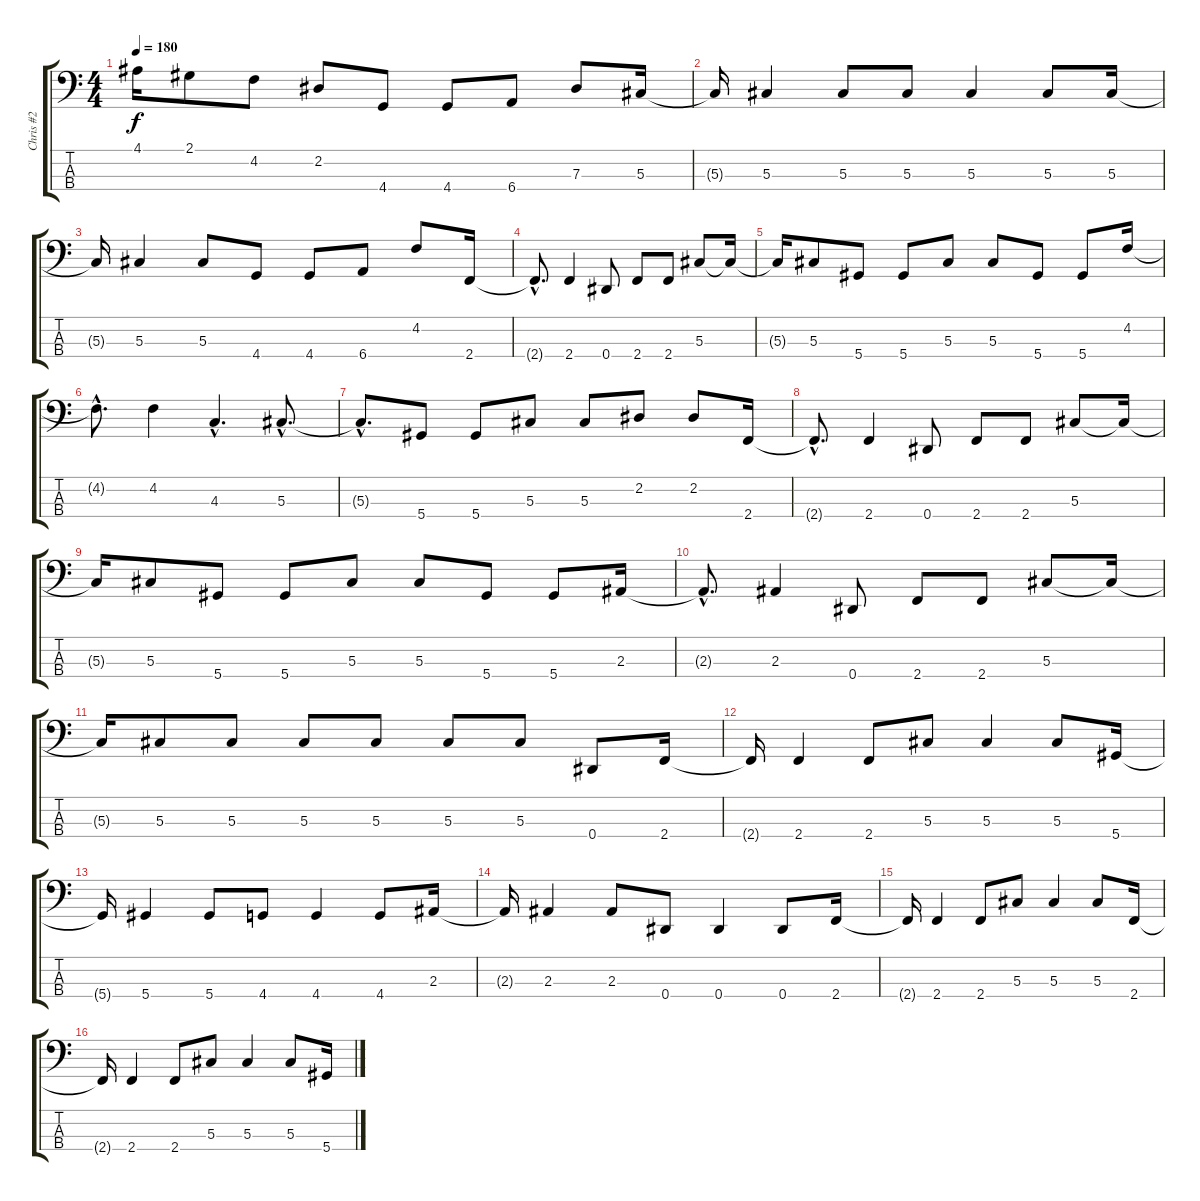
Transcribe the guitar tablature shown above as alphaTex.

\track ("Chris #2" "Chris #2") {instrument electricbasspick}
\staff {score tabs}
\tuning (Gb2 Db2 Ab1 Eb1) {hide}
\ts (4 4)
\tempo 180
\clef f4
\ks c
4.1{t}.16{dy f} 2.1.8 4.2.8 2.2.8 4.4.8 4.4.8 6.4.8 7.3.8 5.3.16 |
5.3{t}.16 5.3.4 5.3.8 5.3.8 5.3.4 5.3.8 5.3.16 |
5.3{t}.16 5.3.4 5.3.8 4.4.8 4.4.8 6.4.8 4.2.8 2.4.16 |
2.4{hac t}.8{d} 2.4.4 0.4.8 2.4.8 2.4.8 5.3.8 5.3{t}.16 |
5.3{t}.16 5.3.8 5.4.8 5.4.8 5.3.8 5.3.8 5.4.8 5.4.8 4.2.16 |
4.2{hac t}.8{d} 4.2.4 4.3{hac}.4{d} 5.3{hac}.8{d} |
5.3{hac t}.8{d} 5.4.8 5.4.8 5.3.8 5.3.8 2.2.8 2.2.8 2.4.16 |
2.4{hac t}.8{d} 2.4.4 0.4.8 2.4.8 2.4.8 5.3.8 5.3{t}.16 |
5.3{t}.16 5.3.8 5.4.8 5.4.8 5.3.8 5.3.8 5.4.8 5.4.8 2.3.16 |
2.3{hac t}.8{d} 2.3.4 0.4.8 2.4.8 2.4.8 5.3.8 5.3{t}.16 |
5.3{t}.16 5.3.8 5.3.8 5.3.8 5.3.8 5.3.8 5.3.8 0.4.8 2.4.16 |
2.4{t}.16 2.4.4 2.4.8 5.3.8 5.3.4 5.3.8 5.4.16 |
5.4{t}.16 5.4.4 5.4.8 4.4.8 4.4.4 4.4.8 2.3.16 |
2.3{t}.16 2.3.4 2.3.8 0.4.8 0.4.4 0.4.8 2.4.16 |
2.4{t}.16 2.4.4 2.4.8 5.3.8 5.3.4 5.3.8 2.4.16 |
2.4{t}.16 2.4.4 2.4.8 5.3.8 5.3.4 5.3.8 5.4.16
